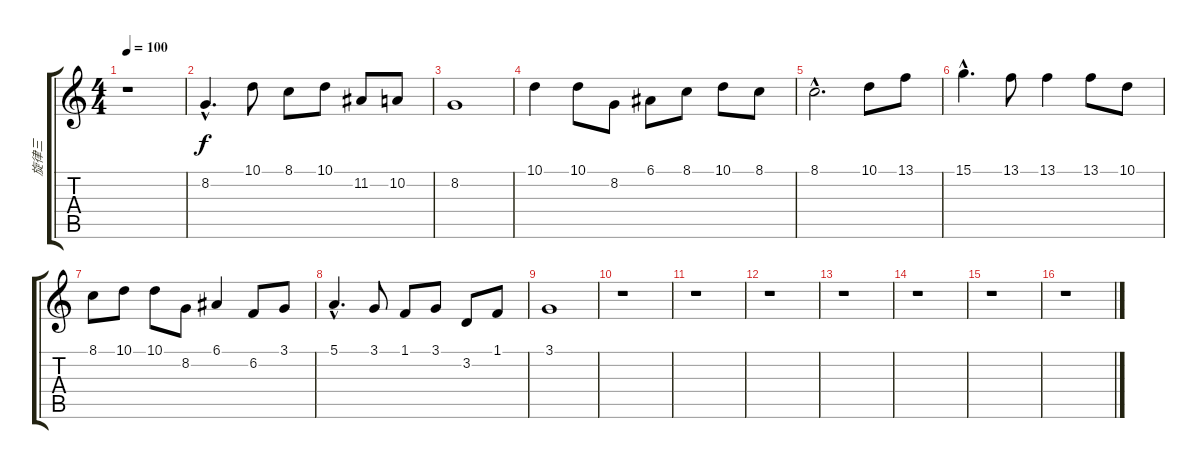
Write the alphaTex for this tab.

\track ("旋律三" "旋律三") {instrument tenorsax}
\staff {score tabs}
\tuning (E4 B3 G3 D3 A2 E2) {hide}
\ts (4 4)
\tempo 100
\clef g2
\ks c
r.1{dy f instrument tenorsax} |
8.2{hac}.4{d} 10.1.8 8.1.8 10.1.8 11.2.8 10.2.8 |
8.2.1 |
10.1.4 10.1.8 8.2.8 6.1.8 8.1.8 10.1.8 8.1.8 |
8.1{hac}.2{d} 10.1.8 13.1.8 |
15.1{hac}.4{d} 13.1.8 13.1.4 13.1.8 10.1.8 |
8.1.8 10.1.8 10.1.8 8.2.8 6.1.4 6.2.8 3.1.8 |
5.1{hac}.4{d} 3.1.8 1.1.8 3.1.8 3.2.8 1.1.8 |
3.1.1 |
r.1 |
r.1 |
r.1 |
r.1 |
r.1 |
r.1 |
r.1
